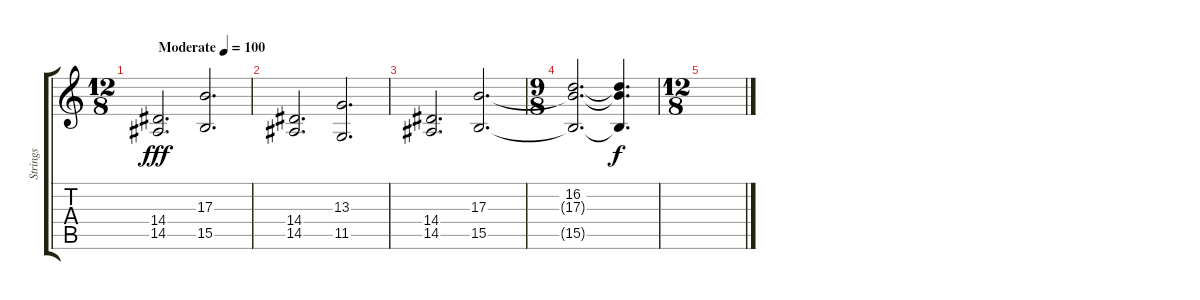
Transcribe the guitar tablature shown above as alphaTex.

\track ("Strings" "Strings") {instrument stringensemble1}
\staff {score tabs}
\tuning (Eb4 Bb3 Gb3 Db3 Ab2 Eb2) {hide}
\ts (12 8)
\tempo (100 "Moderate")
\clef g2
\ks aminor
(14.4 14.5).2{d dy fff instrument stringensemble1} (17.3 15.5).2{d} |
(14.4 14.5).2{d} (13.3 11.5).2{d} |
(14.4 14.5).2{d} (17.3 15.5).2{d} |
\ts (9 8)
(16.2 17.3{t} 15.5{t}).2{d} (16.2{t} 17.3{t} 15.5{t}).4{d dy f} |
\ts (12 8)
